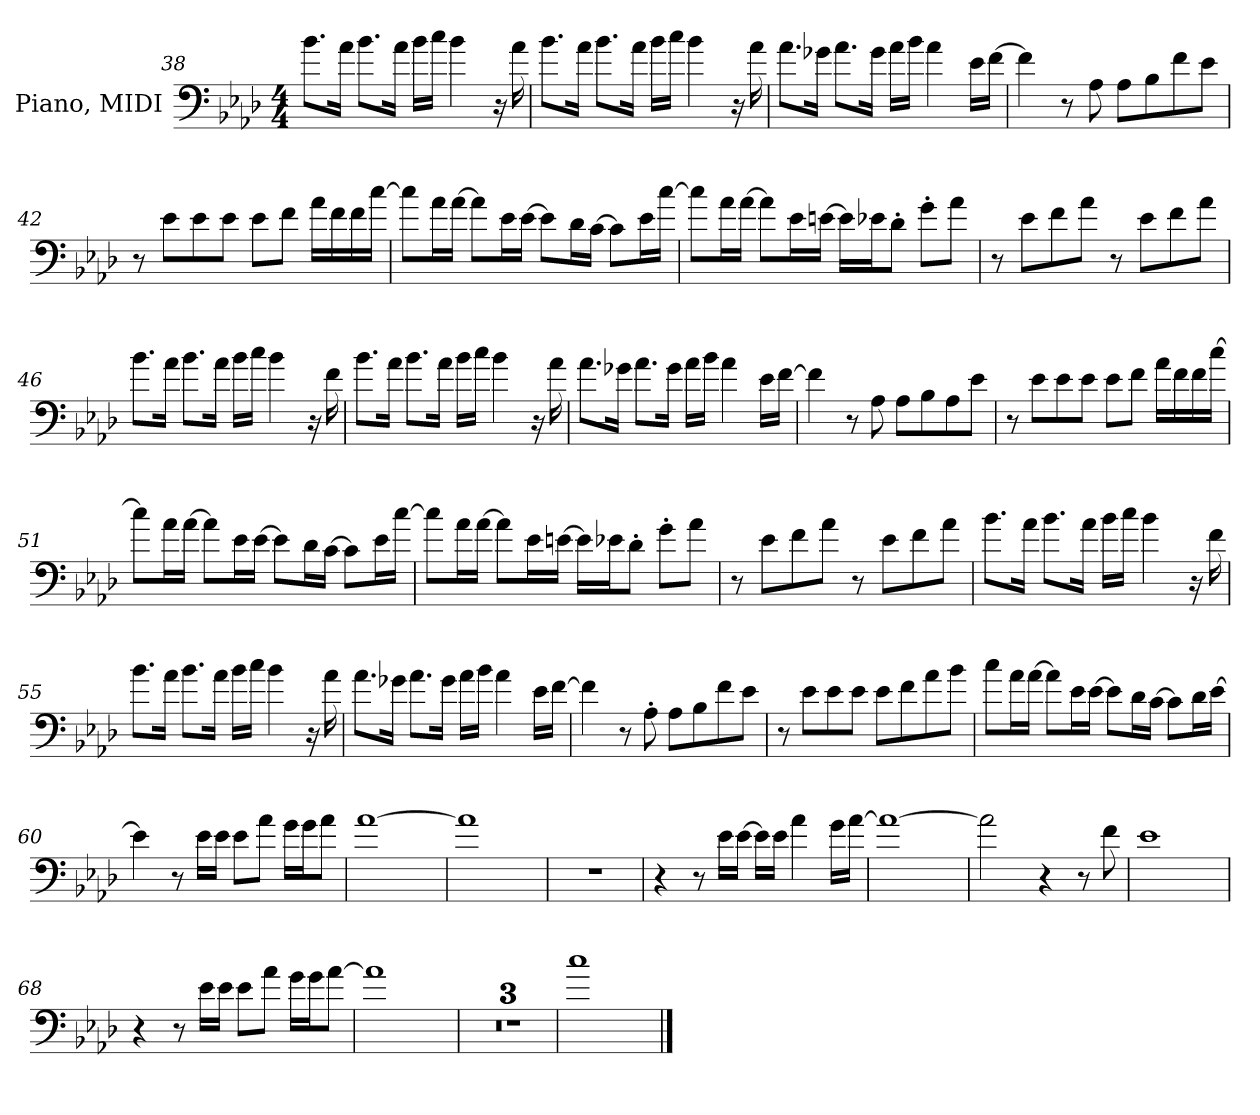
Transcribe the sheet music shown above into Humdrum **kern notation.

**kern
*part1
*staff1
*I"Piano, MIDI
*I'Pno
*clefF4
*k[b-e-a-d-]
*M4/4
=38
8.b-L
16a-Jk
8.b-L
16a-Jk
16b-LL
16ccJJ
4b-
16r
16a-
=39
8.b-L
16a-Jk
8.b-L
16a-Jk
16b-LL
16ccJJ
4b-
16r
16a-
=40
8.a-L
16g-XJk
8.a-L
16g-Jk
16a-LL
16b-JJ
4a-
16e-LL
[16fJJ
=41
4f]
8r
8A-
8A-L
8B-
8f
8e-J
=42
8r
8e-L
8e-
8e-J
8e-L
8fJ
16a-LL
16f
16f
[16ccJJ
=43
8ccL]
16a-L
[16a-JJ
8a-L]
16e-L
[16e-JJ
8e-L]
16d-L
[16cJJ
8cL]
16e-L
[16ccJJ
=44
8ccL]
16a-L
[16a-JJ
8a-L]
16e-L
[16enJJ
16eLL]
16e-XJ
8d-'J
8g'L
8a-J
=45
8r
8e-L
8f
8a-J
8r
8e-L
8f
8a-J
=46
8.b-L
16a-Jk
8.b-L
16a-Jk
16b-LL
16ccJJ
4b-
16r
16f
=47
8.b-L
16a-Jk
8.b-L
16a-Jk
16b-LL
16ccJJ
4b-
16r
16a-
=48
8.a-L
16g-XJk
8.a-L
16g-Jk
16a-LL
16b-JJ
4a-
16e-LL
[16fJJ
=49
4f]
8r
8A-
8A-L
8B-
8A-
8e-J
=50
8r
8e-L
8e-
8e-J
8e-L
8fJ
16a-LL
16f
16f
[16ccJJ
=51
8ccL]
16a-L
[16a-JJ
8a-L]
16e-L
[16e-JJ
8e-L]
16d-L
[16cJJ
8cL]
16e-L
[16ccJJ
=52
8ccL]
16a-L
[16a-JJ
8a-L]
16e-L
[16enJJ
16eLL]
16e-XJ
8d-'J
8g'L
8a-J
=53
8r
8e-L
8f
8a-J
8r
8e-L
8f
8a-J
=54
8.b-L
16a-Jk
8.b-L
16a-Jk
16b-LL
16ccJJ
4b-
16r
16f
=55
8.b-L
16a-Jk
8.b-L
16a-Jk
16b-LL
16ccJJ
4b-
16r
16a-
=56
8.a-L
16g-XJk
8.a-L
16g-Jk
16a-LL
16b-JJ
4a-
16e-LL
[16fJJ
=57
4f]
8r
8A-'
8A-L
8B-
8f
8e-J
=58
8r
8e-L
8e-
8e-J
8e-L
8f
8a-
8b-J
=59
8ccL
16a-L
[16a-JJ
8a-L]
16e-L
[16e-JJ
8e-L]
16d-L
[16cJJ
8cL]
16d-L
[16e-JJ
=60
4e-]
8r
16e-LL
16e-JJ
8e-L
8a-J
16gLL
16gJ
8a-J
=61
[1a-
=62
1a-]
=63
1r
=64
4r
8r
16e-LL
[16e-JJ
16e-LL]
16e-JJ
4a-
16gLL
[16a-JJ
=65
1a-_
=66
2a-]
4r
8r
8f
=67
1e-
=68
4r
8r
16e-LL
16e-JJ
8e-L
8a-J
16gLL
16gJ
[8a-J
=69
1a-]
=70
1r
=71
1r
=72
1r
=73
1cc
==
*-
